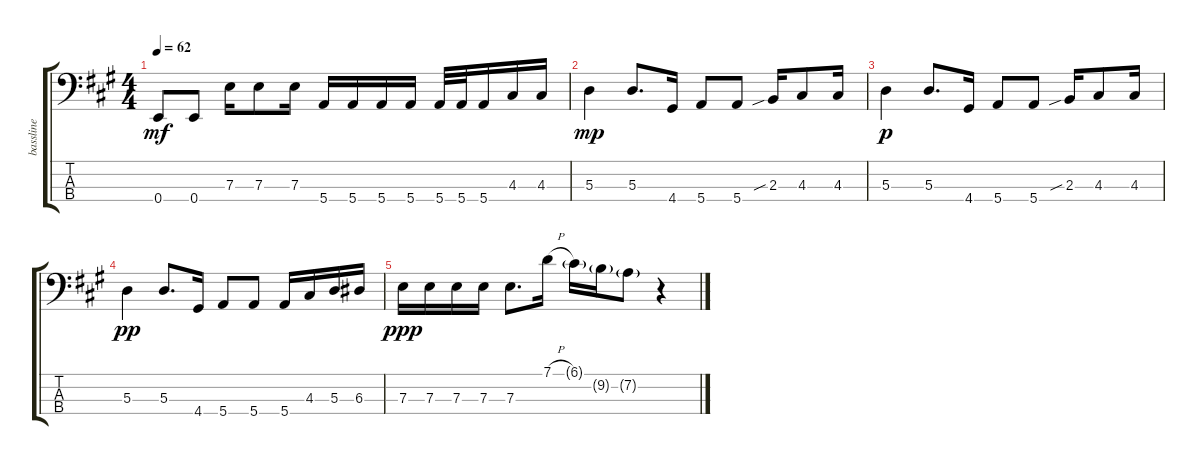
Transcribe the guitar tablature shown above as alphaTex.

\track ("bassline" "bassline") {instrument electricbassfinger}
\staff {score tabs}
\tuning (G2 D2 A1 E1) {hide}
\ts (4 4)
\tempo 62
\clef f4
\ks a
0.4.8{dy mf} 0.4.8 7.3.16 7.3.8 7.3.16 5.4.16 5.4.16 5.4.16 5.4.16 5.4.32 5.4.32 5.4.16 4.3.16 4.3.16 |
5.3.4{dy mp} 5.3.8{d} 4.4.16 5.4.8 5.4.8 2.3{sib}.16 4.3.8 4.3.16 |
5.3.4{dy p} 5.3.8{d} 4.4.16 5.4.8 5.4.8 2.3{sib}.16 4.3.8 4.3.16 |
5.3.4{dy pp} 5.3.8{d} 4.4.16 5.4.8 5.4.8 5.4.16 4.3.16 5.3.16 6.3.16 |
7.3.16{dy ppp} 7.3.16 7.3.16 7.3.16 7.3.8{d} 7.1{h}.16 6.1{g}.16 9.2{g}.16 7.2{g}.8 r.4
